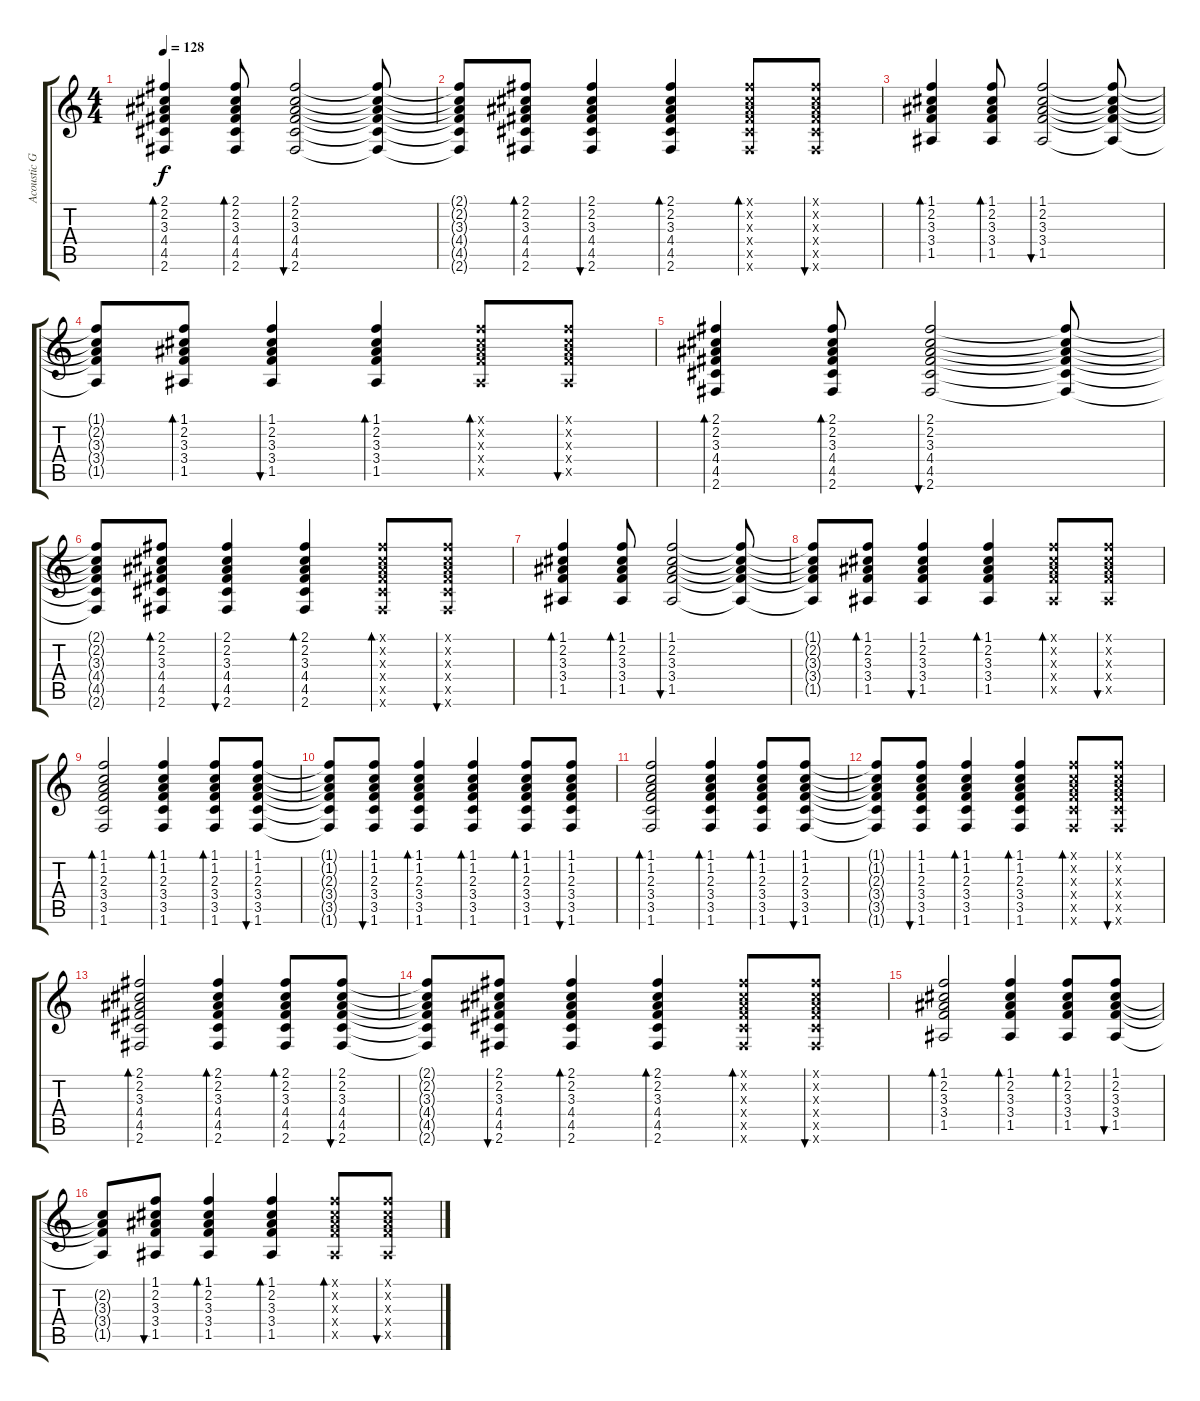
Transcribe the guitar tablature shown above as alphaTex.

\track ("Acoustic Guitar 1" "Acoustic G") {instrument acousticguitarsteel}
\staff {score tabs}
\tuning (E4 B3 G3 D3 A2 E2) {hide}
\ts (4 4)
\tempo 128
\clef g2
\ks c
(2.1 2.2 3.3 4.4 4.5 2.6).4{bd 60 dy f} (2.1 2.2 3.3 4.4 4.5 2.6).8{bd 60} (2.1 2.2 3.3 4.4 4.5 2.6).2{bu 60} (2.1{t} 2.2{t} 3.3{t} 4.4{t} 4.5{t} 2.6{t}).8 |
(2.1{t} 2.2{t} 3.3{t} 4.4{t} 4.5{t} 2.6{t}).8 (2.1 2.2 3.3 4.4 4.5 2.6).8{bd 60} (2.1 2.2 3.3 4.4 4.5 2.6).4{bu 60} (2.1 2.2 3.3 4.4 4.5 2.6).4{bd 60} (2.1{x} 2.2{x} 3.3{x} 4.4{x} 4.5{x} 2.6{x}).8{bd 60} (2.1{x} 2.2{x} 3.3{x} 4.4{x} 4.5{x} 2.6{x}).8{bu 60} |
(1.1 2.2 3.3 3.4 1.5).4{bd 60} (1.1 2.2 3.3 3.4 1.5).8{bd 60} (1.1 2.2 3.3 3.4 1.5).2{bu 60} (1.1{t} 2.2{t} 3.3{t} 3.4{t} 1.5{t}).8 |
(1.1{t} 2.2{t} 3.3{t} 3.4{t} 1.5{t}).8 (1.1 2.2 3.3 3.4 1.5).8{bd 60} (1.1 2.2 3.3 3.4 1.5).4{bu 60} (1.1 2.2 3.3 3.4 1.5).4{bd 60} (1.1{x} 2.2{x} 3.3{x} 3.4{x} 1.5{x}).8{bd 60} (1.1{x} 2.2{x} 3.3{x} 3.4{x} 1.5{x}).8{bu 60} |
(2.1 2.2 3.3 4.4 4.5 2.6).4{bd 60} (2.1 2.2 3.3 4.4 4.5 2.6).8{bd 60} (2.1 2.2 3.3 4.4 4.5 2.6).2{bu 60} (2.1{t} 2.2{t} 3.3{t} 4.4{t} 4.5{t} 2.6{t}).8 |
(2.1{t} 2.2{t} 3.3{t} 4.4{t} 4.5{t} 2.6{t}).8 (2.1 2.2 3.3 4.4 4.5 2.6).8{bd 60} (2.1 2.2 3.3 4.4 4.5 2.6).4{bu 60} (2.1 2.2 3.3 4.4 4.5 2.6).4{bd 60} (2.1{x} 2.2{x} 3.3{x} 4.4{x} 4.5{x} 2.6{x}).8{bd 60} (2.1{x} 2.2{x} 3.3{x} 4.4{x} 4.5{x} 2.6{x}).8{bu 60} |
(1.1 2.2 3.3 3.4 1.5).4{bd 60} (1.1 2.2 3.3 3.4 1.5).8{bd 60} (1.1 2.2 3.3 3.4 1.5).2{bu 60} (1.1{t} 2.2{t} 3.3{t} 3.4{t} 1.5{t}).8 |
(1.1{t} 2.2{t} 3.3{t} 3.4{t} 1.5{t}).8 (1.1 2.2 3.3 3.4 1.5).8{bd 60} (1.1 2.2 3.3 3.4 1.5).4{bu 60} (1.1 2.2 3.3 3.4 1.5).4{bd 60} (1.1{x} 2.2{x} 3.3{x} 3.4{x} 1.5{x}).8{bd 60} (1.1{x} 2.2{x} 3.3{x} 3.4{x} 1.5{x}).8{bu 60} |
(1.1 1.2 2.3 3.4 3.5 1.6).2{bd 60} (1.1 1.2 2.3 3.4 3.5 1.6).4{bd 60} (1.1 1.2 2.3 3.4 3.5 1.6).8{bd 60} (1.1 1.2 2.3 3.4 3.5 1.6).8{bu 60} |
(1.1{t} 1.2{t} 2.3{t} 3.4{t} 3.5{t} 1.6{t}).8 (1.1 1.2 2.3 3.4 3.5 1.6).8{bu 60} (1.1 1.2 2.3 3.4 3.5 1.6).4{bd 60} (1.1 1.2 2.3 3.4 3.5 1.6).4{bd 60} (1.1 1.2 2.3 3.4 3.5 1.6).8{bd 60} (1.1 1.2 2.3 3.4 3.5 1.6).8{bu 60} |
(1.1 1.2 2.3 3.4 3.5 1.6).2{bd 60} (1.1 1.2 2.3 3.4 3.5 1.6).4{bd 60} (1.1 1.2 2.3 3.4 3.5 1.6).8{bd 60} (1.1 1.2 2.3 3.4 3.5 1.6).8{bu 60} |
(1.1{t} 1.2{t} 2.3{t} 3.4{t} 3.5{t} 1.6{t}).8 (1.1 1.2 2.3 3.4 3.5 1.6).8{bu 60} (1.1 1.2 2.3 3.4 3.5 1.6).4{bd 60} (1.1 1.2 2.3 3.4 3.5 1.6).4{bd 60} (1.1{x} 1.2{x} 2.3{x} 3.4{x} 3.5{x} 1.6{x}).8{bd 60} (1.1{x} 1.2{x} 2.3{x} 3.4{x} 3.5{x} 1.6{x}).8{bu 60} |
(2.1 2.2 3.3 4.4 4.5 2.6).2{bd 60} (2.1 2.2 3.3 4.4 4.5 2.6).4{bd 60} (2.1 2.2 3.3 4.4 4.5 2.6).8{bd 60} (2.1 2.2 3.3 4.4 4.5 2.6).8{bu 60} |
(2.1{t} 2.2{t} 3.3{t} 4.4{t} 4.5{t} 2.6{t}).8 (2.1 2.2 3.3 4.4 4.5 2.6).8{bu 60} (2.1 2.2 3.3 4.4 4.5 2.6).4{bd 60} (2.1 2.2 3.3 4.4 4.5 2.6).4{bd 60} (2.1{x} 2.2{x} 3.3{x} 4.4{x} 4.5{x} 2.6{x}).8{bd 60} (2.1{x} 2.2{x} 3.3{x} 4.4{x} 4.5{x} 2.6{x}).8{bu 60} |
(1.1 2.2 3.3 3.4 1.5).2{bd 60} (1.1 2.2 3.3 3.4 1.5).4{bd 60} (1.1 2.2 3.3 3.4 1.5).8{bd 60} (1.1 2.2 3.3 3.4 1.5).8{bu 60} |
(2.2{t} 3.3{t} 3.4{t} 1.5{t}).8 (1.1 2.2 3.3 3.4 1.5).8{bu 60} (1.1 2.2 3.3 3.4 1.5).4{bd 60} (1.1 2.2 3.3 3.4 1.5).4{bd 60} (1.1{x} 2.2{x} 3.3{x} 3.4{x} 1.5{x}).8{bd 60} (1.1{x} 2.2{x} 3.3{x} 3.4{x} 1.5{x}).8{bu 60}
